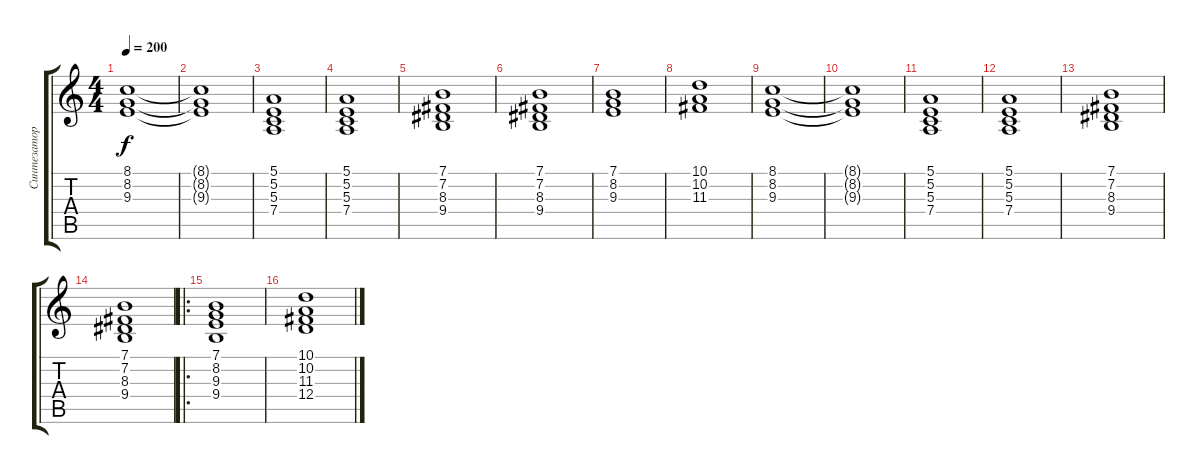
\track ("Синтезатор" "Синтезатор") {instrument stringensemble1}
\staff {score tabs}
\tuning (E4 B3 G3 D3 A2 E2) {hide}
\ts (4 4)
\tempo 200
\clef g2
\ks c
(8.1 8.2 9.3).1{dy f} |
(8.1{t} 8.2{t} 9.3{t}).1 |
(5.1 5.2 5.3 7.4).1 |
(5.1 5.2 5.3 7.4).1 |
(7.1 7.2 8.3 9.4).1 |
(7.1 7.2 8.3 9.4).1 |
(7.1 8.2 9.3).1 |
(10.1 10.2 11.3).1 |
(8.1 8.2 9.3).1 |
(8.1{t} 8.2{t} 9.3{t}).1 |
(5.1 5.2 5.3 7.4).1 |
(5.1 5.2 5.3 7.4).1 |
(7.1 7.2 8.3 9.4).1 |
(7.1 7.2 8.3 9.4).1 |
\ro
(7.1 8.2 9.3 9.4).1 |
(10.1 10.2 11.3 12.4).1
